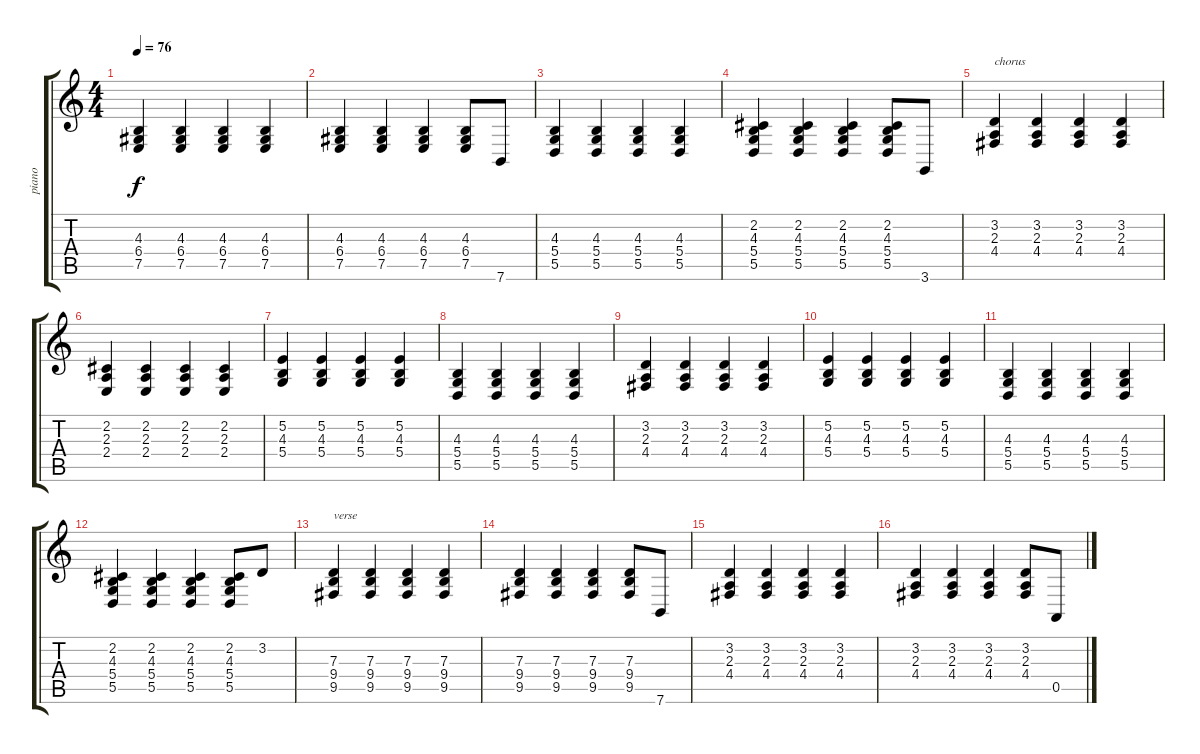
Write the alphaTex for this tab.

\track ("piano" "piano") {instrument acousticgrandpiano}
\staff {score tabs}
\tuning (E4 B3 G3 D3 A2 E2) {hide}
\ts (4 4)
\tempo 76
\clef g2
\ks c
(4.3 6.4 7.5).4{dy f} (4.3 6.4 7.5).4 (4.3 6.4 7.5).4 (4.3 6.4 7.5).4 |
(4.3 6.4 7.5).4 (4.3 6.4 7.5).4 (4.3 6.4 7.5).4 (4.3 6.4 7.5).8 7.6.8 |
(4.3 5.4 5.5).4 (4.3 5.4 5.5).4 (4.3 5.4 5.5).4 (4.3 5.4 5.5).4 |
(2.2 4.3 5.4 5.5).4 (2.2 4.3 5.4 5.5).4 (2.2 4.3 5.4 5.5).4 (2.2 4.3 5.4 5.5).8 3.6.8 |
(3.2 2.3 4.4).4{txt "chorus" volume 9} (3.2 2.3 4.4).4 (3.2 2.3 4.4).4 (3.2 2.3 4.4).4 |
(2.2 2.3 2.4).4 (2.2 2.3 2.4).4 (2.2 2.3 2.4).4 (2.2 2.3 2.4).4 |
(5.2 4.3 5.4).4 (5.2 4.3 5.4).4 (5.2 4.3 5.4).4 (5.2 4.3 5.4).4 |
(4.3 5.4 5.5).4 (4.3 5.4 5.5).4 (4.3 5.4 5.5).4 (4.3 5.4 5.5).4 |
(3.2 2.3 4.4).4 (3.2 2.3 4.4).4 (3.2 2.3 4.4).4 (3.2 2.3 4.4).4 |
(5.2 4.3 5.4).4 (5.2 4.3 5.4).4 (5.2 4.3 5.4).4 (5.2 4.3 5.4).4 |
(4.3 5.4 5.5).4 (4.3 5.4 5.5).4 (4.3 5.4 5.5).4 (4.3 5.4 5.5).4 |
(2.2 4.3 5.4 5.5).4 (2.2 4.3 5.4 5.5).4 (2.2 4.3 5.4 5.5).4 (2.2 4.3 5.4 5.5).8 3.2.8 |
(7.3 9.4 9.5).4{txt "verse"} (7.3 9.4 9.5).4 (7.3 9.4 9.5).4 (7.3 9.4 9.5).4 |
(7.3 9.4 9.5).4 (7.3 9.4 9.5).4 (7.3 9.4 9.5).4 (7.3 9.4 9.5).8 7.6.8 |
(3.2 2.3 4.4).4 (3.2 2.3 4.4).4 (3.2 2.3 4.4).4 (3.2 2.3 4.4).4 |
(3.2 2.3 4.4).4 (3.2 2.3 4.4).4 (3.2 2.3 4.4).4 (3.2 2.3 4.4).8 0.5.8
